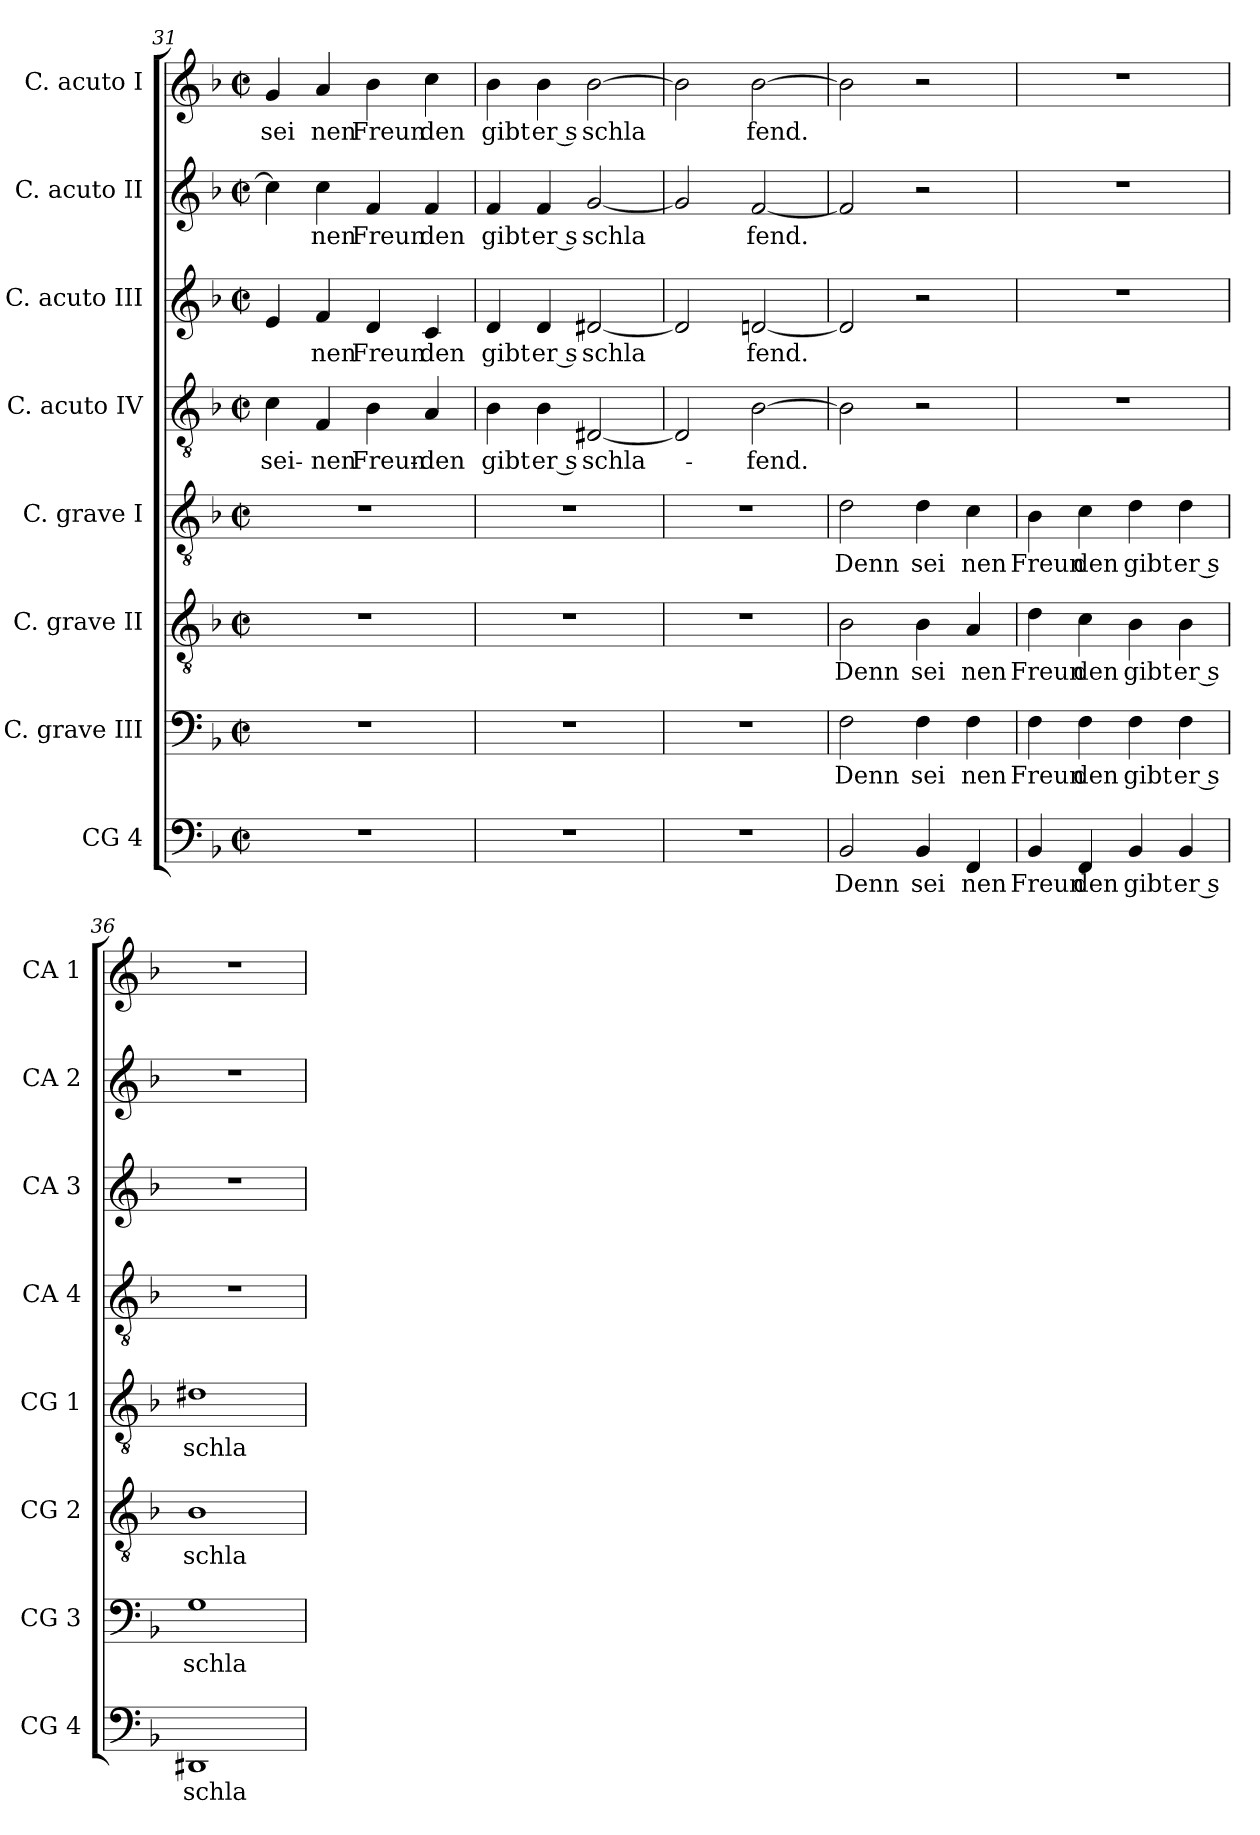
**kern	**text	**kern	**text	**kern	**text	**kern	**text	**kern	**text	**kern	**text	**kern	**text	**kern	**text
*part8	*part8	*part7	*part7	*part6	*part6	*part5	*part5	*part4	*part4	*part3	*part3	*part2	*part2	*part1	*part1
*staff8	*staff8	*staff7	*staff7	*staff6	*staff6	*staff5	*staff5	*staff4	*staff4	*staff3	*staff3	*staff2	*staff2	*staff1	*staff1
*I"CG 4	*	*I"C. grave III	*	*I"C. grave II	*	*I"C. grave I	*	*I"C. acuto IV	*	*I"C. acuto III	*	*I"C. acuto II	*	*I"C. acuto I	*
*I'CG 4	*	*I'CG 3	*	*I'CG 2	*	*I'CG 1	*	*I'CA 4	*	*I'CA 3	*	*I'CA 2	*	*I'CA 1	*
!!LO:LB:g=z
*clefF4	*	*clefF4	*	*clefGv2	*	*clefGv2	*	*clefGv2	*	*clefG2	*	*clefG2	*	*clefG2	*
*ITrd-3c-5	*	*ITrd-3c-5	*	*	*	*ITrd-3c-5	*	*ITrd-3c-5	*	*ITrd-3c-5	*	*ITrd-3c-5	*	*ITrd-3c-5	*
*k[b-e-]	*	*k[b-e-]	*	*k[b-]	*	*k[b-e-]	*	*k[b-e-]	*	*k[b-e-]	*	*k[b-e-]	*	*k[b-e-]	*
*B-:	*	*B-:	*	*F:	*	*B-:	*	*B-:	*	*B-:	*	*B-:	*	*B-:	*
*M2/2	*	*M2/2	*	*M2/2	*	*M2/2	*	*M2/2	*	*M2/2	*	*M2/2	*	*M2/2	*
*met(c|)	*	*met(c|)	*	*met(c|)	*	*met(c|)	*	*met(c|)	*	*met(c|)	*	*met(c|)	*	*met(c|)	*
=31	=31	=31	=31	=31	=31	=31	=31	=31	=31	=31	=31	=31	=31	=31	=31
!	!	!	!	!	!	!	!	!	!LO:LY:b:cj	!	!	!	!	!	!LO:LY:b:cj
1r	.	1r	.	1r	.	1r	.	4f\	sei-	4a/	.	4ff\]	.	4cc/	sei
!	!	!	!	!	!	!	!	!	!LO:LY:b:cj	!	!LO:LY:b:cj	!	!LO:LY:b:cj	!	!LO:LY:b:cj
.	.	.	.	.	.	.	.	4B-/	-nen	4b-/	nen	4ff\	nen	4dd/	nen
!	!	!	!	!	!	!	!	!	!LO:LY:b:cj	!	!LO:LY:b:cj	!	!LO:LY:b:cj	!	!LO:LY:b:cj
.	.	.	.	.	.	.	.	4e-\	Freun-	4g/	Freun	4b-/	Freun	4ee-\	Freun
!	!	!	!	!	!	!	!	!	!LO:LY:b:cj	!	!LO:LY:b:cj	!	!LO:LY:b:cj	!	!LO:LY:b:cj
.	.	.	.	.	.	.	.	4d/	-den	4f/	den	4b-/	den	4ff\	den
=32	=32	=32	=32	=32	=32	=32	=32	=32	=32	=32	=32	=32	=32	=32	=32
!	!	!	!	!	!	!	!	!	!LO:LY:b:cj	!	!LO:LY:b:cj	!	!LO:LY:b:cj	!	!LO:LY:b:cj
1r	.	1r	.	1r	.	1r	.	4e-\	gibt	4g/	gibt	4b-/	gibt	4ee-\	gibt
!	!	!	!	!	!	!	!	!	!LO:LY:b:rj	!	!LO:LY:b:rj	!	!LO:LY:b:rj	!	!LO:LY:b:rj
.	.	.	.	.	.	.	.	4e-\	er s	4g/	er s	4b-/	er s	4ee-\	er s
!	!	!	!	!	!	!	!	!	!LO:LY:b	!	!LO:LY:b	!	!LO:LY:b	!	!LO:LY:b
.	.	.	.	.	.	.	.	[<2G#X/	schla-	[<2g#X/	schla	[<2cc/	schla	[>2ee-\	schla
=33	=33	=33	=33	=33	=33	=33	=33	=33	=33	=33	=33	=33	=33	=33	=33
1r	.	1r	.	1r	.	1r	.	2G#/]	.	2g#/]	.	2cc/]	.	2ee-\]	.
!	!	!	!	!	!	!	!	!	!LO:LY:b	!	!LO:LY:b	!	!LO:LY:b	!	!LO:LY:b
.	.	.	.	.	.	.	.	[>2e-\	-fend.	[<2g/	fend.	[<2b-/	fend.	[>2ee-\	fend.
=34	=34	=34	=34	=34	=34	=34	=34	=34	=34	=34	=34	=34	=34	=34	=34
!	!LO:LY:b:cj	!	!LO:LY:b:cj	!	!LO:LY:b:cj	!	!LO:LY:b:cj	!	!	!	!	!	!	!	!
2E-/	Denn	2B-\	Denn	2B-\	Denn	2g\	Denn	2e-\]	.	2g/]	.	2b-/]	.	2ee-\]	.
!	!LO:LY:b:cj	!	!LO:LY:b:cj	!	!LO:LY:b:cj	!	!LO:LY:b:cj	!	!	!	!	!	!	!	!
4E-/	sei	4B-\	sei	4B-\	sei	4g\	sei	2r	.	2r	.	2r	.	2r	.
!	!LO:LY:b:cj	!	!LO:LY:b:cj	!	!LO:LY:b:cj	!	!LO:LY:b:cj	!	!	!	!	!	!	!	!
4BB-/	nen	4B-\	nen	4A/	nen	4f\	nen	.	.	.	.	.	.	.	.
=35	=35	=35	=35	=35	=35	=35	=35	=35	=35	=35	=35	=35	=35	=35	=35
!	!LO:LY:b:cj	!	!LO:LY:b:cj	!	!LO:LY:b:cj	!	!LO:LY:b:cj	!	!	!	!	!	!	!	!
4E-/	Freun	4B-\	Freun	4d\	Freun	4e-\	Freun	1r	.	1r	.	1r	.	1r	.
!	!LO:LY:b:cj	!	!LO:LY:b:cj	!	!LO:LY:b:cj	!	!LO:LY:b:cj	!	!	!	!	!	!	!	!
4BB-/	den	4B-\	den	4c\	den	4f\	den	.	.	.	.	.	.	.	.
!	!LO:LY:b:cj	!	!LO:LY:b:cj	!	!LO:LY:b:cj	!	!LO:LY:b:cj	!	!	!	!	!	!	!	!
4E-/	gibt	4B-\	gibt	4B-\	gibt	4g\	gibt	.	.	.	.	.	.	.	.
!	!LO:LY:b:rj	!	!LO:LY:b:rj	!	!LO:LY:b:rj	!	!LO:LY:b:rj	!	!	!	!	!	!	!	!
4E-/	er s	4B-\	er s	4B-\	er s	4g\	er s	.	.	.	.	.	.	.	.
=36	=36	=36	=36	=36	=36	=36	=36	=36	=36	=36	=36	=36	=36	=36	=36
!	!LO:LY:b:cj	!	!LO:LY:b:cj	!	!LO:LY:b:cj	!	!LO:LY:b:cj	!	!	!	!	!	!	!	!
1GG#X	schla	1c	schla	1B-	schla	1g#X	schla	1r	.	1r	.	1r	.	1r	.
=	=	=	=	=	=	=	=	=	=	=	=	=	=	=	=
*-	*-	*-	*-	*-	*-	*-	*-	*-	*-	*-	*-	*-	*-	*-	*-
